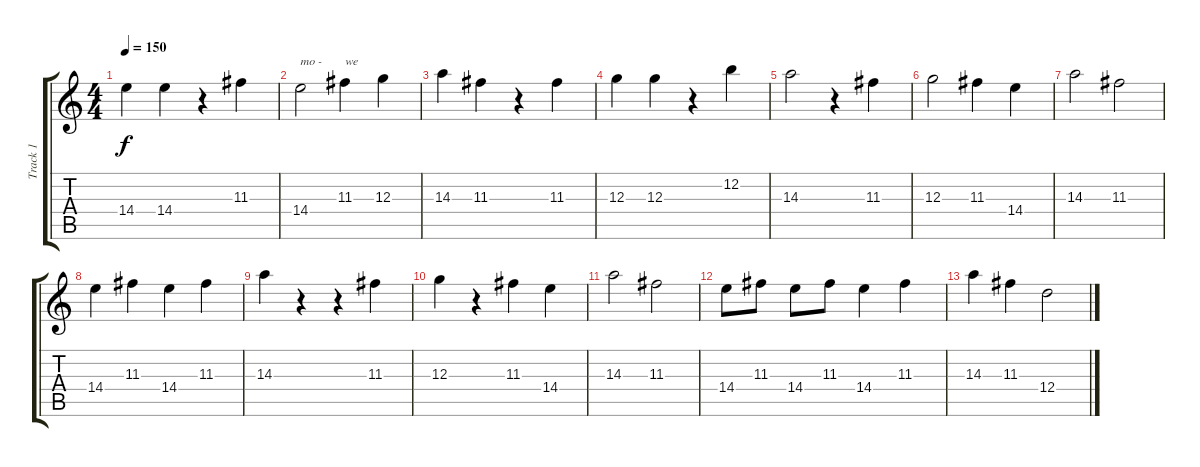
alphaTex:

\track ("Track 1" "Track 1") {instrument acousticguitarsteel}
\staff {score tabs}
\tuning (E4 B3 G3 D3 A2 E2) {hide}
\ts (4 4)
\tempo 150
\clef g2
\ks c
14.4.4{dy f} 14.4.4 r.4 11.3.4 |
14.4.2{txt "mo -"} 11.3.4{txt "we"} 12.3.4 |
14.3.4 11.3.4 r.4 11.3.4 |
12.3.4 12.3.4 r.4 12.2.4 |
14.3.2 r.4 11.3.4 |
12.3.2 11.3.4 14.4.4 |
14.3.2 11.3.2 |
14.4.4 11.3.4 14.4.4 11.3.4 |
14.3.4 r.4 r.4 11.3.4 |
12.3.4 r.4 11.3.4 14.4.4 |
14.3.2 11.3.2 |
14.4.8 11.3.8 14.4.8 11.3.8 14.4.4 11.3.4 |
14.3.4 11.3.4 12.4.2
